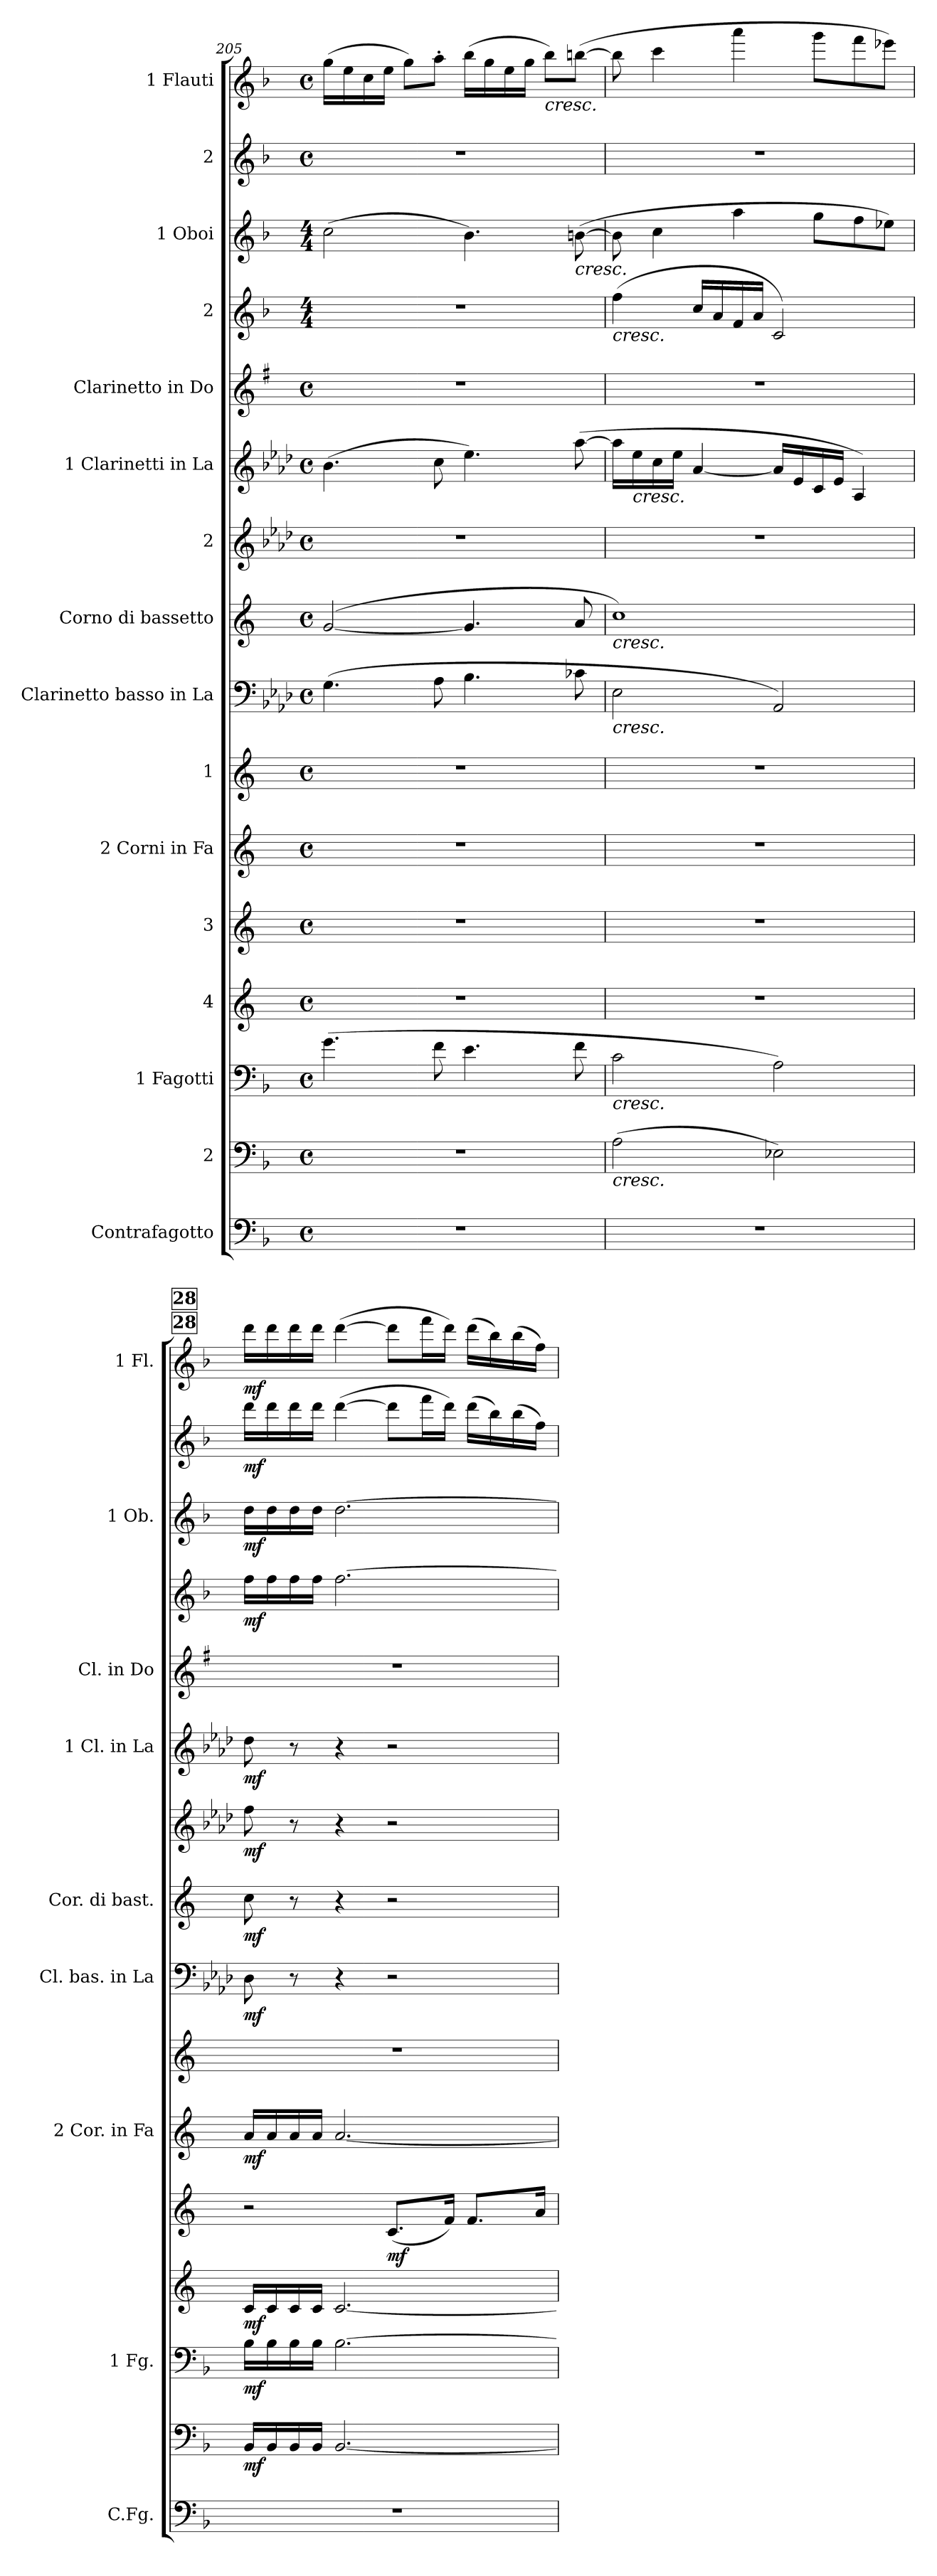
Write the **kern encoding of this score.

**kern	**kern	**dynam	**kern	**dynam	**kern	**dynam	**kern	**dynam	**kern	**dynam	**kern	**kern	**dynam	**kern	**dynam	**kern	**dynam	**kern	**dynam	**kern	**kern	**dynam	**kern	**dynam	**kern	**dynam	**kern	**dynam
*part16	*part15	*part15	*part14	*part14	*part13	*part13	*part12	*part12	*part11	*part11	*part10	*part9	*part9	*part8	*part8	*part7	*part7	*part6	*part6	*part5	*part4	*part4	*part3	*part3	*part2	*part2	*part1	*part1
*staff16	*staff15	*staff15	*staff14	*staff14	*staff13	*staff13	*staff12	*staff12	*staff11	*staff11	*staff10	*staff9	*staff9	*staff8	*staff8	*staff7	*staff7	*staff6	*staff6	*staff5	*staff4	*staff4	*staff3	*staff3	*staff2	*staff2	*staff1	*staff1
*I"Contrafagotto	*I"2	*	*I"1  Fagotti	*	*I"4	*	*I"3	*	*I"2  Corni in Fa	*	*I"1	*I"Clarinetto basso in La	*	*I"Corno di bassetto	*	*I"2	*	*I"1  Clarinetti in La	*	*I"Clarinetto in Do	*I"2	*	*I"1  Oboi	*	*I"2	*	*I"1  Flauti	*
*I'C.Fg.	*	*	*I'1  Fg.	*	*	*	*	*	*I'2  Cor. in Fa	*	*	*I'Cl. bas. in La	*	*I'Cor. di bast.	*	*	*	*I'1  Cl. in La	*	*I'Cl. in Do	*	*	*I'1  Ob.	*	*	*	*I'1  Fl.	*
*clefF4	*clefF4	*	*clefF4	*	*clefG2	*	*clefG2	*	*clefG2	*	*clefG2	*clefF4	*	*clefG2	*	*clefG2	*	*clefG2	*	*clefG2	*clefG2	*	*clefG2	*	*clefG2	*	*clefG2	*
*ITrd7c12	*	*	*	*	*ITrd4c7	*	*ITrd4c7	*	*ITrd4c7	*	*ITrd4c7	*ITrd2c3	*	*ITrd4c7	*	*ITrd2c3	*	*ITrd2c3	*	*ITrd1c2	*	*	*	*	*	*	*	*
*k[b-]	*k[b-]	*	*k[b-]	*	*k[b-]	*	*k[b-]	*	*k[b-]	*	*k[b-]	*k[b-]	*	*k[b-]	*	*k[b-]	*	*k[b-]	*	*k[b-]	*k[b-]	*	*k[b-]	*	*k[b-]	*	*k[b-]	*
*M4/4	*M4/4	*	*M4/4	*	*M4/4	*	*M4/4	*	*M4/4	*	*M4/4	*M4/4	*	*M4/4	*	*M4/4	*	*M4/4	*	*M4/4	*M4/4	*	*M4/4	*	*M4/4	*	*M4/4	*
*met(c)	*met(c)	*	*met(c)	*	*met(c)	*	*met(c)	*	*met(c)	*	*met(c)	*met(c)	*	*met(c)	*	*met(c)	*	*met(c)	*	*met(c)	*	*	*	*	*met(c)	*	*met(c)	*
=205	=205	=205	=205	=205	=205	=205	=205	=205	=205	=205	=205	=205	=205	=205	=205	=205	=205	=205	=205	=205	=205	=205	=205	=205	=205	=205	=205	=205
1r	1r	.	(4.g\	.	1r	.	1r	.	1r	.	1r	(4.E\	.	([2c/	.	1r	.	(4.g\	.	1r	1r	.	(2cc\	.	1r	.	(16gg\LL	.
.	.	.	.	.	.	.	.	.	.	.	.	.	.	.	.	.	.	.	.	.	.	.	.	.	.	.	16ee\	.
.	.	.	.	.	.	.	.	.	.	.	.	.	.	.	.	.	.	.	.	.	.	.	.	.	.	.	16cc\	.
.	.	.	.	.	.	.	.	.	.	.	.	.	.	.	.	.	.	.	.	.	.	.	.	.	.	.	16ee\JJ	.
.	.	.	.	.	.	.	.	.	.	.	.	.	.	.	.	.	.	.	.	.	.	.	.	.	.	.	8gg\L)	.
.	.	.	8f\	.	.	.	.	.	.	.	.	8F\	.	.	.	.	.	8a\	.	.	.	.	.	.	.	.	8aa'\J	.
.	.	.	4.e\	.	.	.	.	.	.	.	.	4.G\	.	4.c/]	.	.	.	4.cc\)	.	.	.	.	4.b-\)	.	.	.	(16bb-\LL	.
.	.	.	.	.	.	.	.	.	.	.	.	.	.	.	.	.	.	.	.	.	.	.	.	.	.	.	16gg\	.
.	.	.	.	.	.	.	.	.	.	.	.	.	.	.	.	.	.	.	.	.	.	.	.	.	.	.	16ee\	.
.	.	.	.	.	.	.	.	.	.	.	.	.	.	.	.	.	.	.	.	.	.	.	.	.	.	.	16gg\JJ	.
!	!	!	!	!	!	!	!	!	!	!	!	!	!	!	!	!	!	!	!	!	!	!	!	!	!	!	!LO:TX:b:i:t=cresc.	!
.	.	.	.	.	.	.	.	.	.	.	.	.	.	.	.	.	.	.	.	.	.	.	.	.	.	.	8bb-\L)	.
!	!	!	!	!	!	!	!	!	!	!	!	!	!	!	!	!	!	!	!	!	!	!	!LO:TX:b:i:t=cresc.	!	!	!	!	!
.	.	.	8f\	.	.	.	.	.	.	.	.	8A-X\	.	8d/	.	.	.	([8ff\	.	.	.	.	([8bn\	.	.	.	([8bbn\J	.
!!LO:PB:g=z
=206	=206	=206	=206	=206	=206	=206	=206	=206	=206	=206	=206	=206	=206	=206	=206	=206	=206	=206	=206	=206	=206	=206	=206	=206	=206	=206	=206	=206
!	!	!	!	!	!	!	!	!	!	!	!	!	!	!	!	!	!	!	!	!	!LO:TX:b:i:t=cresc.	!	!	!	!	!	!	!
!	!	!	!	!	!	!	!	!	!	!	!	!	!	!LO:TX:b:i:t=cresc.	!	!	!	!	!	!	!	!	!	!	!	!	!	!
!	!	!	!	!	!	!	!	!	!	!	!	!LO:TX:b:i:t=cresc.	!	!	!	!	!	!	!	!	!	!	!	!	!	!	!	!
!	!	!	!LO:TX:b:i:t=cresc.	!	!	!	!	!	!	!	!	!	!	!	!	!	!	!	!	!	!	!	!	!	!	!	!	!
!	!LO:TX:b:i:t=cresc.	!	!	!	!	!	!	!	!	!	!	!	!	!	!	!	!	!	!	!	!	!	!	!	!	!	!	!
1r	(2A\	.	2c\	.	1r	.	1r	.	1r	.	1r	2C\	.	1f)	.	1r	.	16ff\LL]	.	1r	(4ff\	.	8b\]	.	1r	.	8bb\]	.
!	!	!	!	!	!	!	!	!	!	!	!	!	!	!	!	!	!	!LO:TX:b:i:t=cresc.	!	!	!	!	!	!	!	!	!	!
.	.	.	.	.	.	.	.	.	.	.	.	.	.	.	.	.	.	16cc\	.	.	.	.	.	.	.	.	.	.
.	.	.	.	.	.	.	.	.	.	.	.	.	.	.	.	.	.	16a\	.	.	.	.	4cc\	.	.	.	4ccc\	.
.	.	.	.	.	.	.	.	.	.	.	.	.	.	.	.	.	.	16cc\JJ	.	.	.	.	.	.	.	.	.	.
.	.	.	.	.	.	.	.	.	.	.	.	.	.	.	.	.	.	[4f/	.	.	16cc/LL	.	.	.	.	.	.	.
.	.	.	.	.	.	.	.	.	.	.	.	.	.	.	.	.	.	.	.	.	16a/	.	.	.	.	.	.	.
.	.	.	.	.	.	.	.	.	.	.	.	.	.	.	.	.	.	.	.	.	16f/	.	4aa\	.	.	.	4aaa\	.
.	.	.	.	.	.	.	.	.	.	.	.	.	.	.	.	.	.	.	.	.	16a/JJ	.	.	.	.	.	.	.
.	2E-X\)	.	2A\)	.	.	.	.	.	.	.	.	2FF/)	.	.	.	.	.	16f/LL]	.	.	2c/)	.	.	.	.	.	.	.
.	.	.	.	.	.	.	.	.	.	.	.	.	.	.	.	.	.	16c/	.	.	.	.	.	.	.	.	.	.
.	.	.	.	.	.	.	.	.	.	.	.	.	.	.	.	.	.	16A/	.	.	.	.	8gg\L	.	.	.	8ggg\L	.
.	.	.	.	.	.	.	.	.	.	.	.	.	.	.	.	.	.	16c/JJ	.	.	.	.	.	.	.	.	.	.
.	.	.	.	.	.	.	.	.	.	.	.	.	.	.	.	.	.	4F/)	.	.	.	.	8ff\	.	.	.	8fff\	.
.	.	.	.	.	.	.	.	.	.	.	.	.	.	.	.	.	.	.	.	.	.	.	8ee-X\J)	.	.	.	8eee-X\J)	.
!!LO:REH:place=s1:b:B:cj:fs=14:t=28
!!LO:REH:place=s1:a:B:cj:fs=14:t=28
=207	=207	=207	=207	=207	=207	=207	=207	=207	=207	=207	=207	=207	=207	=207	=207	=207	=207	=207	=207	=207	=207	=207	=207	=207	=207	=207	=207	=207
!	!	!LO:DY:b	!	!LO:DY:b	!	!LO:DY:b	!	!	!	!LO:DY:b	!	!	!LO:DY:b	!	!LO:DY:b	!	!LO:DY:b	!	!LO:DY:b	!	!	!LO:DY:b	!	!LO:DY:b	!	!LO:DY:b	!	!LO:DY:b
1r	16BB-/LL	mf	16B-\LL	mf	16F/LL	mf	2r	.	16d/LL	mf	1r	8BB-\	mf	8f\	mf	8dd\	mf	8b-\	mf	1r	16ff\LL	mf	16dd\LL	mf	16ddd\LL	mf	16ddd\LL	mf
.	16BB-/	.	16B-\	.	16F/	.	.	.	16d/	.	.	.	.	.	.	.	.	.	.	.	16ff\	.	16dd\	.	16ddd\	.	16ddd\	.
.	16BB-/	.	16B-\	.	16F/	.	.	.	16d/	.	.	8r	.	8r	.	8r	.	8r	.	.	16ff\	.	16dd\	.	16ddd\	.	16ddd\	.
.	16BB-/JJ	.	16B-\JJ	.	16F/JJ	.	.	.	16d/JJ	.	.	.	.	.	.	.	.	.	.	.	16ff\JJ	.	16dd\JJ	.	16ddd\JJ	.	16ddd\JJ	.
.	[2.BB-/	.	[2.B-\	.	[2.F/	.	.	.	[2.d/	.	.	4r	.	4r	.	4r	.	4r	.	.	[2.ff\	.	[2.dd\	.	([4ddd\	.	([4ddd\	.
!	!	!	!	!	!	!	!	!LO:DY:b	!	!	!	!	!	!	!	!	!	!	!	!	!	!	!	!	!	!	!	!
.	.	.	.	.	.	.	(8.F/L	mf	.	.	.	2r	.	2r	.	2r	.	2r	.	.	.	.	.	.	8ddd\L]	.	8ddd\L]	.
.	.	.	.	.	.	.	.	.	.	.	.	.	.	.	.	.	.	.	.	.	.	.	.	.	16fff\L	.	16fff\L	.
.	.	.	.	.	.	.	16B-/Jk)	.	.	.	.	.	.	.	.	.	.	.	.	.	.	.	.	.	16ddd\JJ)	.	16ddd\JJ)	.
.	.	.	.	.	.	.	8.B-/L	.	.	.	.	.	.	.	.	.	.	.	.	.	.	.	.	.	(16ddd\LL	.	(16ddd\LL	.
.	.	.	.	.	.	.	.	.	.	.	.	.	.	.	.	.	.	.	.	.	.	.	.	.	16bb-\)	.	16bb-\)	.
.	.	.	.	.	.	.	.	.	.	.	.	.	.	.	.	.	.	.	.	.	.	.	.	.	(16bb-\	.	(16bb-\	.
.	.	.	.	.	.	.	16d/Jk	.	.	.	.	.	.	.	.	.	.	.	.	.	.	.	.	.	16ff\JJ)	.	16ff\JJ)	.
=	=	=	=	=	=	=	=	=	=	=	=	=	=	=	=	=	=	=	=	=	=	=	=	=	=	=	=	=
*-	*-	*-	*-	*-	*-	*-	*-	*-	*-	*-	*-	*-	*-	*-	*-	*-	*-	*-	*-	*-	*-	*-	*-	*-	*-	*-	*-	*-
